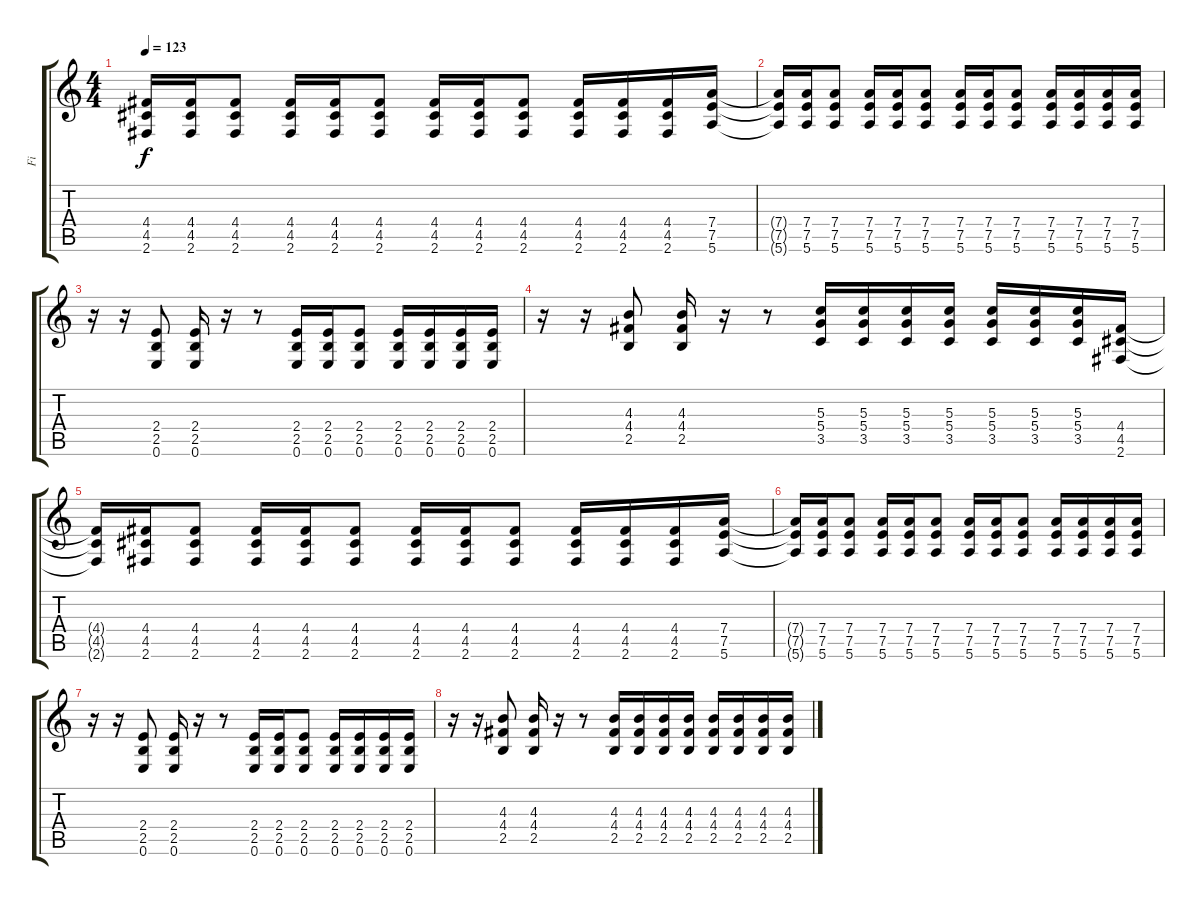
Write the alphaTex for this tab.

\track ("Fi" "Fi") {instrument distortionguitar}
\staff {score tabs}
\tuning (E4 B3 G3 D3 A2 E2) {hide}
\ts (4 4)
\tempo 123
\clef g2
\ks c
(4.4{t} 4.5{t} 2.6{t}).16{dy f} (4.4 4.5 2.6).16 (4.4 4.5 2.6).8 (4.4 4.5 2.6).16 (4.4 4.5 2.6).16 (4.4 4.5 2.6).8 (4.4 4.5 2.6).16 (4.4 4.5 2.6).16 (4.4 4.5 2.6).8 (4.4 4.5 2.6).16 (4.4 4.5 2.6).16 (4.4 4.5 2.6).16 (7.4 7.5 5.6).16 |
(7.4{t} 7.5{t} 5.6{t}).16 (7.4 7.5 5.6).16 (7.4 7.5 5.6).8 (7.4 7.5 5.6).16 (7.4 7.5 5.6).16 (7.4 7.5 5.6).8 (7.4 7.5 5.6).16 (7.4 7.5 5.6).16 (7.4 7.5 5.6).8 (7.4 7.5 5.6).16 (7.4 7.5 5.6).16 (7.4 7.5 5.6).16 (7.4 7.5 5.6).16 |
r.16 r.16 (2.4 2.5 0.6).8 (2.4 2.5 0.6).16 r.16 r.8 (2.4 2.5 0.6).16 (2.4 2.5 0.6).16 (2.4 2.5 0.6).8 (2.4 2.5 0.6).16 (2.4 2.5 0.6).16 (2.4 2.5 0.6).16 (2.4 2.5 0.6).16 |
r.16 r.16 (4.3 4.4 2.5).8 (4.3 4.4 2.5).16 r.16 r.8 (5.3 5.4 3.5).16 (5.3 5.4 3.5).16 (5.3 5.4 3.5).16 (5.3 5.4 3.5).16 (5.3 5.4 3.5).16 (5.3 5.4 3.5).16 (5.3 5.4 3.5).16 (4.4 4.5 2.6).16 |
(4.4{t} 4.5{t} 2.6{t}).16 (4.4 4.5 2.6).16 (4.4 4.5 2.6).8 (4.4 4.5 2.6).16 (4.4 4.5 2.6).16 (4.4 4.5 2.6).8 (4.4 4.5 2.6).16 (4.4 4.5 2.6).16 (4.4 4.5 2.6).8 (4.4 4.5 2.6).16 (4.4 4.5 2.6).16 (4.4 4.5 2.6).16 (7.4 7.5 5.6).16 |
(7.4{t} 7.5{t} 5.6{t}).16 (7.4 7.5 5.6).16 (7.4 7.5 5.6).8 (7.4 7.5 5.6).16 (7.4 7.5 5.6).16 (7.4 7.5 5.6).8 (7.4 7.5 5.6).16 (7.4 7.5 5.6).16 (7.4 7.5 5.6).8 (7.4 7.5 5.6).16 (7.4 7.5 5.6).16 (7.4 7.5 5.6).16 (7.4 7.5 5.6).16 |
r.16 r.16 (2.4 2.5 0.6).8 (2.4 2.5 0.6).16 r.16 r.8 (2.4 2.5 0.6).16 (2.4 2.5 0.6).16 (2.4 2.5 0.6).8 (2.4 2.5 0.6).16 (2.4 2.5 0.6).16 (2.4 2.5 0.6).16 (2.4 2.5 0.6).16 |
r.16 r.16 (4.3 4.4 2.5).8 (4.3 4.4 2.5).16 r.16 r.8 (4.3 4.4 2.5).16 (4.3 4.4 2.5).16 (4.3 4.4 2.5).16 (4.3 4.4 2.5).16 (4.3 4.4 2.5).16 (4.3 4.4 2.5).16 (4.3 4.4 2.5).16 (4.3 4.4 2.5).16
